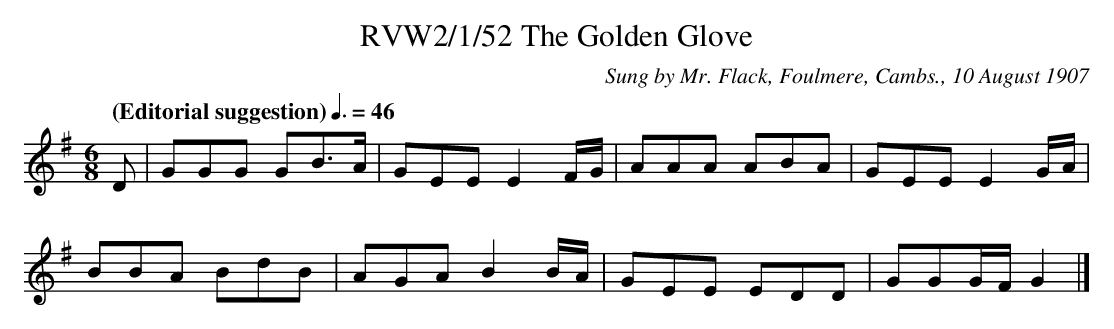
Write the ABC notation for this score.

X:1
T:RVW2/1/52 The Golden Glove
C:Sung by Mr. Flack, Foulmere, Cambs., 10 August 1907
L:1/8
Q:"(Editorial suggestion)" 3/8=46
M:6/8
K:G
D | GGG GB>A | GEE E2 F/G/ | AAA ABA | GEE E2 G/A/ |
BBA BdB | AGA B2 B/A/ | GEE EDD | GGG/F/ G2 |]
